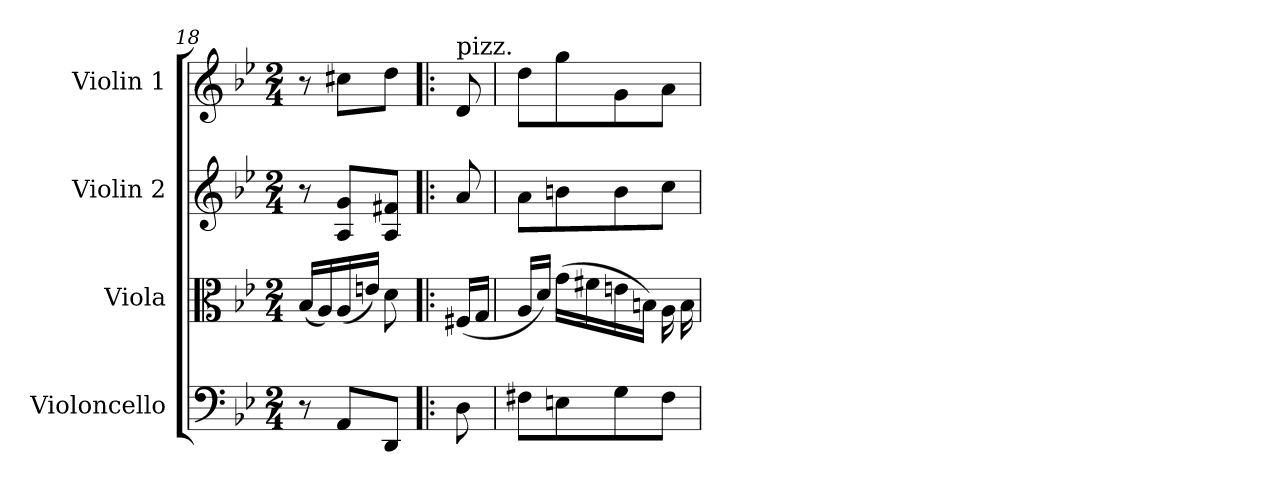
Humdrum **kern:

**kern	**kern	**kern	**kern
*part4	*part3	*part2	*part1
*staff4	*staff3	*staff2	*staff1
*I"Violoncello	*I"Viola	*I"Violin 2	*I"Violin 1
*I'Vc	*I'Vla	*I'Vln	*I'Vln
*clefF4	*clefC3	*clefG2	*clefG2
*k[b-e-]	*k[b-e-]	*k[b-e-]	*k[b-e-]
*M2/4	*M2/4	*M2/4	*M2/4
=18	=18	=18	=18
8r	(16B-/LL	8r	8r
.	16A/)	.	.
8AA/L	(16A/	8A/ 8g/L	8cc#X\L
.	16en/JJ)	.	.
8DD/J	8d\	8A/ 8f#X/J	8dd\J
!!LO:LB:g=z
=18X3!|:	=18X3!|:	=18X3!|:	=18X3!|:
!	!	!	!LO:TX:a:t=pizz.
8D\	(16F#X/LL	8a/	8d/
.	16G/JJ	.	.
=19	=19	=19	=19
8F#X\L	16A/LL	8a\L	8dd\L
.	16d/JJ)	.	.
8En\	(16g\LL	8bn\	8gg\
.	16f#X\	.	.
8G\	16en\	8b\	8g\
.	16Bn\JJ)	.	.
8F#\J	16A\LL	8cc\J	8a\J
.	16B\	.	.
=	=	=	=
*-	*-	*-	*-
